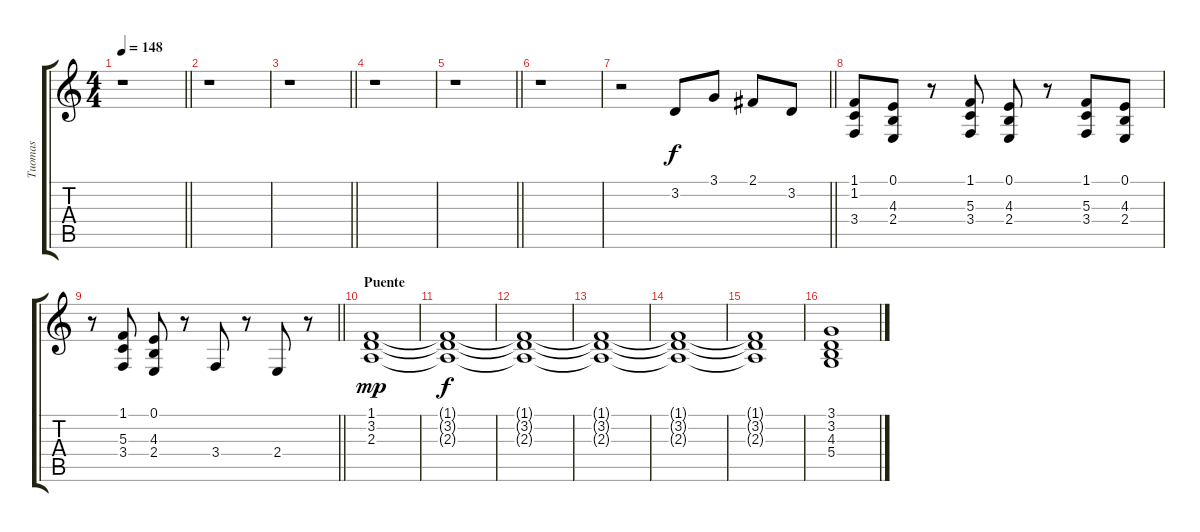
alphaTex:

\track ("Tuomas" "Tuomas") {instrument synthstrings1}
\staff {score tabs}
\tuning (E4 B3 G3 D3 A2 E2) {hide}
\ts (4 4)
\tempo 148
\clef g2
\barLineRight lightlight
\ks c
r.1{dy f} |
r.1 |
\barLineRight lightlight
r.1 |
r.1 |
\barLineRight lightlight
r.1 |
r.1 |
\barLineRight lightlight
r.2 3.2.8 3.1.8 2.1.8 3.2.8 |
(1.1 1.2 3.4).8 (0.1 4.3 2.4).8 r.8 (1.1 5.3 3.4).8 (0.1 4.3 2.4).8 r.8 (1.1 5.3 3.4).8 (0.1 4.3 2.4).8 |
\barLineRight lightlight
r.8 (1.1 5.3 3.4).8 (0.1 4.3 2.4).8 r.8 3.4.8 r.8 2.4.8 r.8 |
\section ("" "Puente")
(1.1 3.2 2.3).1{dy mp} |
(1.1{t} 3.2{t} 2.3{t}).1{dy f} |
(1.1{t} 3.2{t} 2.3{t}).1 |
(1.1{t} 3.2{t} 2.3{t}).1 |
(1.1{t} 3.2{t} 2.3{t}).1 |
(1.1{t} 3.2{t} 2.3{t}).1 |
(3.1 3.2 4.3 5.4).1
